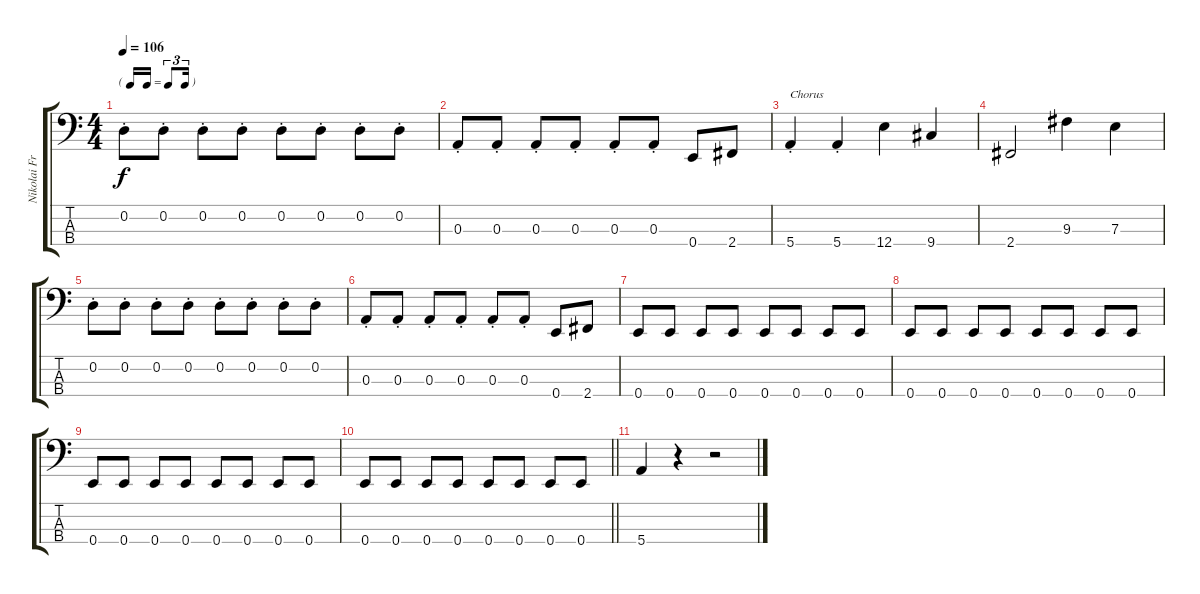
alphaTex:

\track ("Nikolai Fraiture" "Nikolai Fr") {instrument electricbassfinger}
\staff {score tabs}
\tuning (G2 D2 A1 E1) {hide}
\ts (4 4)
\tf triplet16th
\tempo 106
\clef f4
\ks c
0.2{st}.8{dy f} 0.2{st}.8 0.2{st}.8 0.2{st}.8 0.2{st}.8 0.2{st}.8 0.2{st}.8 0.2{st}.8 |
0.3{st}.8 0.3{st}.8 0.3{st}.8 0.3{st}.8 0.3{st}.8 0.3{st}.8 0.4.8 2.4.8 |
5.4{st}.4{txt "Chorus"} 5.4{st}.4 12.4.4 9.4.4 |
2.4.2 9.3.4 7.3.4 |
0.2{st}.8 0.2{st}.8 0.2{st}.8 0.2{st}.8 0.2{st}.8 0.2{st}.8 0.2{st}.8 0.2{st}.8 |
0.3{st}.8 0.3{st}.8 0.3{st}.8 0.3{st}.8 0.3{st}.8 0.3{st}.8 0.4.8 2.4.8 |
0.4.8 0.4.8 0.4.8 0.4.8 0.4.8 0.4.8 0.4.8 0.4.8 |
0.4.8 0.4.8 0.4.8 0.4.8 0.4.8 0.4.8 0.4.8 0.4.8 |
0.4.8 0.4.8 0.4.8 0.4.8 0.4.8 0.4.8 0.4.8 0.4.8 |
\barLineRight lightlight
0.4.8 0.4.8 0.4.8 0.4.8 0.4.8 0.4.8 0.4.8 0.4.8 |
5.4.4 r.4 r.2
